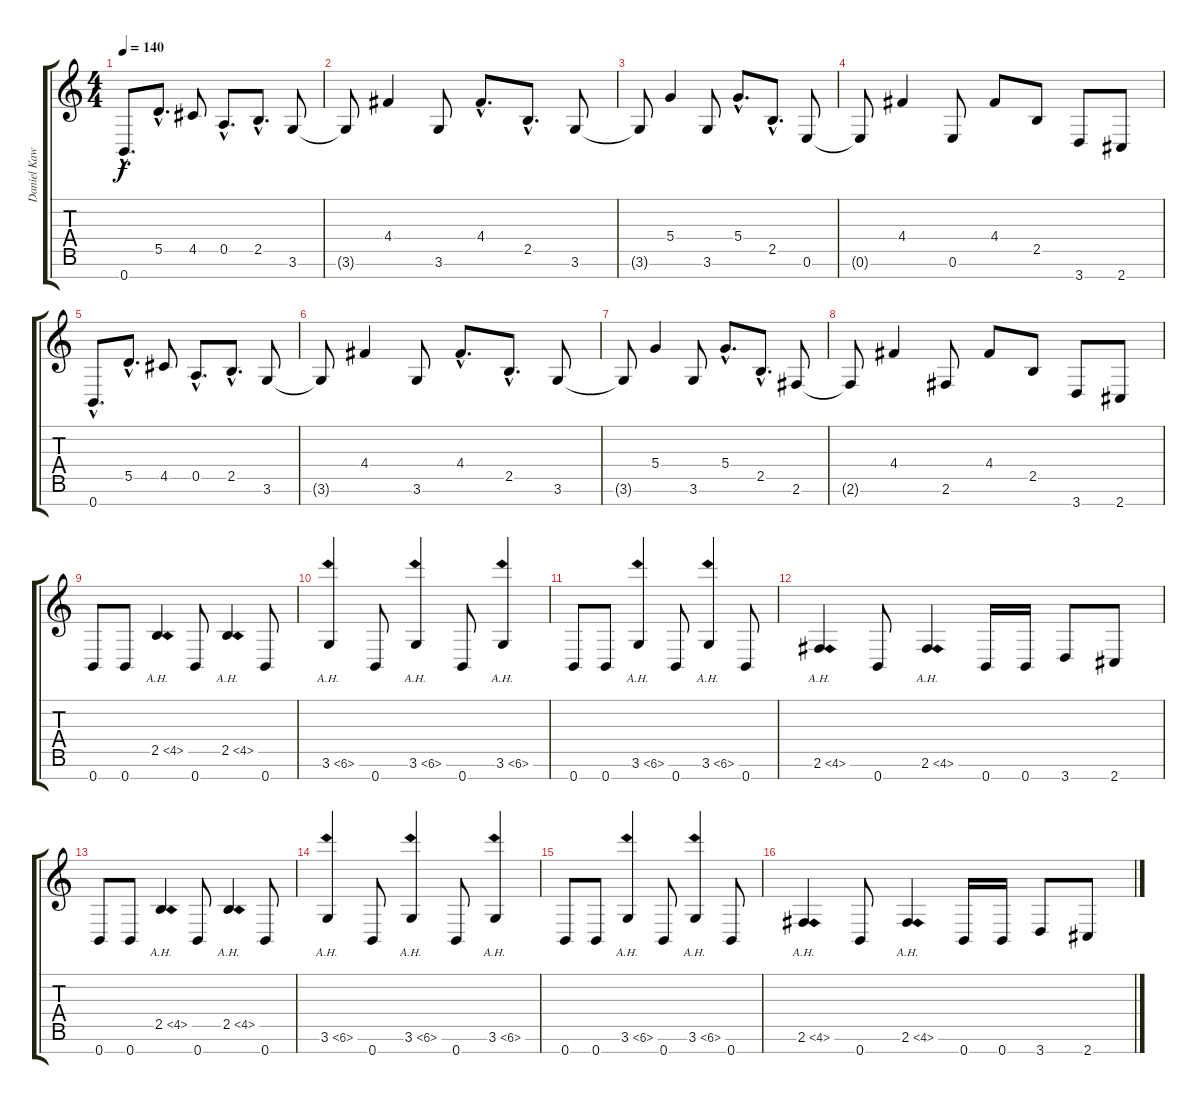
\track ("Daniel Kawanach (Guitar2)" "Daniel Kaw") {instrument electricguitarclean}
\staff {score tabs}
\tuning (E4 B3 G3 D3 A2 E2 B1) {hide}
\ts (4 4)
\tempo 140
\clef g2
\ks c
0.7{hac}.8{d dy f} 5.5{hac}.8{d} 4.5.8 0.5{hac}.8{d} 2.5{hac}.8{d} 3.6.8 |
3.6{t}.8 4.4.4 3.6.8 4.4{hac}.8{d} 2.5{hac}.8{d} 3.6.8 |
3.6{t}.8 5.4.4 3.6.8 5.4{hac}.8{d} 2.5{hac}.8{d} 0.6.8 |
0.6{t}.8 4.4.4 0.6.8 4.4.8 2.5.8 3.7.8 2.7.8 |
0.7{hac}.8{d} 5.5{hac}.8{d} 4.5.8 0.5{hac}.8{d} 2.5{hac}.8{d} 3.6.8 |
3.6{t}.8 4.4.4 3.6.8 4.4{hac}.8{d} 2.5{hac}.8{d} 3.6.8 |
3.6{t}.8 5.4.4 3.6.8 5.4{hac}.8{d} 2.5{hac}.8{d} 2.6.8 |
2.6{t}.8 4.4.4 2.6.8 4.4.8 2.5.8 3.7.8 2.7.8 |
0.7.8{instrument distortionguitar} 0.7.8 2.5{ah 2}.4 0.7.8 2.5{ah 2}.4 0.7.8 |
3.6{ah 3}.4 0.7.8 3.6{ah 3}.4 0.7.8 3.6{ah 3}.4 |
0.7.8 0.7.8 3.6{ah 3}.4 0.7.8 3.6{ah 3}.4 0.7.8 |
2.6{ah 2}.4 0.7.8 2.6{ah 2}.4 0.7.16 0.7.16 3.7.8 2.7.8 |
0.7.8{instrument distortionguitar} 0.7.8 2.5{ah 2}.4 0.7.8 2.5{ah 2}.4 0.7.8 |
3.6{ah 3}.4 0.7.8 3.6{ah 3}.4 0.7.8 3.6{ah 3}.4 |
0.7.8 0.7.8 3.6{ah 3}.4 0.7.8 3.6{ah 3}.4 0.7.8 |
2.6{ah 2}.4 0.7.8 2.6{ah 2}.4 0.7.16 0.7.16 3.7.8 2.7.8
